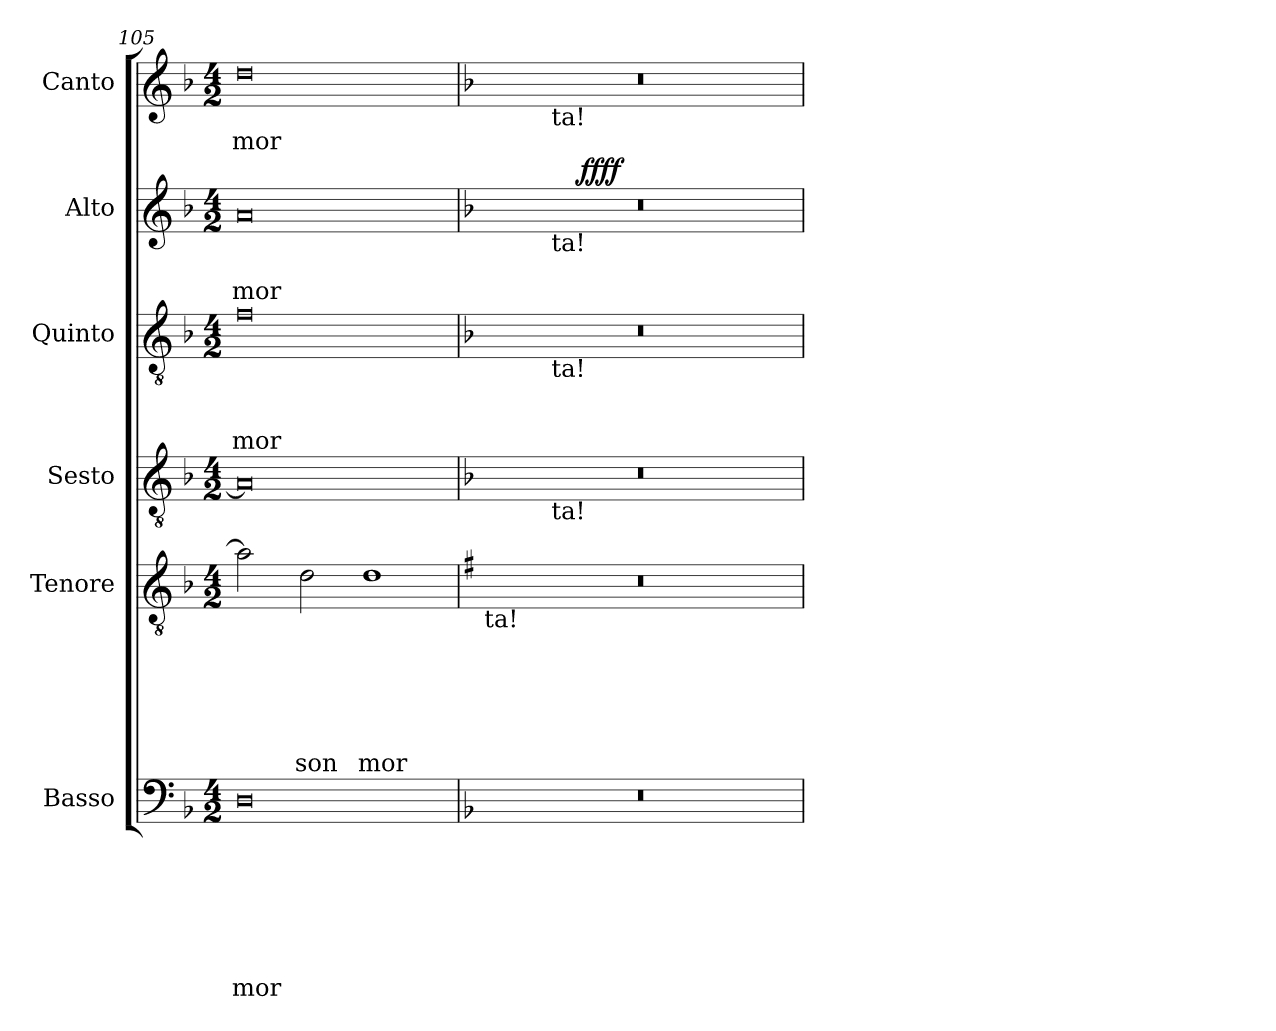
**kern	**text	**text	**text	**text	**text	**text	**text	**kern	**text	**text	**text	**text	**text	**text	**kern	**text	**kern	**text	**text	**text	**kern	**text	**text	**dynam	**kern	**text
*part6	*part6	*part6	*part6	*part6	*part6	*part6	*part6	*part5	*part5	*part5	*part5	*part5	*part5	*part5	*part4	*part4	*part3	*part3	*part3	*part3	*part2	*part2	*part2	*part2	*part1	*part1
*staff6	*staff6	*staff6	*staff6	*staff6	*staff6	*staff6	*staff6	*staff5	*staff5	*staff5	*staff5	*staff5	*staff5	*staff5	*staff4	*staff4	*staff3	*staff3	*staff3	*staff3	*staff2	*staff2	*staff2	*staff2	*staff1	*staff1
*I"Basso	*	*	*	*	*	*	*	*I"Tenore	*	*	*	*	*	*	*I"Sesto	*	*I"Quinto	*	*	*	*I"Alto	*	*	*	*I"Canto	*
*clefF4	*	*	*	*	*	*	*	*clefGv2	*	*	*	*	*	*	*clefGv2	*	*clefGv2	*	*	*	*clefG2	*	*	*	*clefG2	*
*ITrd-3c-5	*	*	*	*	*	*	*	*ITrd-3c-5	*	*	*	*	*	*	*	*	*ITrd-3c-5	*	*	*	*ITrd-3c-5	*	*	*	*ITrd-3c-5	*
*k[b-e-]	*	*	*	*	*	*	*	*k[b-e-]	*	*	*	*	*	*	*k[b-]	*	*k[b-e-]	*	*	*	*k[b-e-]	*	*	*	*k[b-e-]	*
*B-:	*	*	*	*	*	*	*	*B-:	*	*	*	*	*	*	*F:	*	*B-:	*	*	*	*B-:	*	*	*	*B-:	*
*M4/2	*	*	*	*	*	*	*	*M4/2	*	*	*	*	*	*	*M4/2	*	*M4/2	*	*	*	*M4/2	*	*	*	*M4/2	*
=105	=105	=105	=105	=105	=105	=105	=105	=105	=105	=105	=105	=105	=105	=105	=105	=105	=105	=105	=105	=105	=105	=105	=105	=105	=105	=105
!	!	!	!	!	!	!	!LO:LY:b	!	!	!	!	!	!	!	!	!	!	!	!	!LO:LY:b	!	!	!LO:LY:b	!	!	!LO:LY:b
0G	.	.	.	.	.	.	mor	2dd\]	.	.	.	.	.	.	0A]	.	0b-	.	.	mor-	0dd	.	mor	.	0gg	mor
!	!	!	!	!	!	!	!	!	!	!	!	!	!	!LO:LY:b	!	!	!	!	!	!	!	!	!	!	!	!
.	.	.	.	.	.	.	.	2g\	.	.	.	.	.	son	.	.	.	.	.	.	.	.	.	.	.	.
!	!	!	!	!	!	!	!	!	!	!	!	!	!	!LO:LY:b	!	!	!	!	!	!	!	!	!	!	!	!
.	.	.	.	.	.	.	.	1g	.	.	.	.	.	mor	.	.	.	.	.	.	.	.	.	.	.	.
=106	=106	=106	=106	=106	=106	=106	=106	=106	=106	=106	=106	=106	=106	=106	=106	=106	=106	=106	=106	=106	=106	=106	=106	=106	=106	=106
*	*	*	*	*	*	*	*	*k[]	*	*	*	*	*	*	*	*	*	*	*	*	*	*	*	*	*	*
*	*	*	*	*	*	*	*	*C:	*	*	*	*	*	*	*	*	*	*	*	*	*	*	*	*	*	*
*	*	*	*	*	*	*	*	*	*	*	*	*	*	*	*	*	*	*	*	*	*^	*	*	*	*	*
!	!	!	!	!	!	!	!	!LO:TX:b:t=ta!	!	!	!	!	!	!	!	!	!	!	!	!	!	!	!	!	!	!	!
*	*	*	*	*	*	*	*	*	*	*	*	*	*	*	*^	*	*^	*	*	*	*	*^	*	*	*	*^	*
0r	.	.	.	.	.	.	.	0r	.	.	.	.	.	.	0r	4ryy	.	0r	4ryy	.	.	.	0r	4ryy	4ryy	.	.	.	0r	4ryy	.
.	.	.	.	.	.	.	.	.	.	.	.	.	.	.	.	16ryy	.	.	16ryy	.	.	.	.	8ryy	16ryy	.	.	.	.	16ryy	.
.	.	.	.	.	.	.	.	.	.	.	.	.	.	.	.	64ryy	.	.	64ryy	.	.	.	.	.	64ryy	.	.	.	.	64ryy	.
!	!	!	!	!	!	!	!	!	!	!	!	!	!	!	!	!	!	!	!	!	!	!	!	!	!	!	!	!	!	!LO:TX:b:t=ta!	!
!	!	!	!	!	!	!	!	!	!	!	!	!	!	!	!	!	!	!	!	!	!	!	!	!	!LO:TX:b:t=ta!	!	!	!	!	!	!
!	!	!	!	!	!	!	!	!	!	!	!	!	!	!	!	!	!	!	!LO:TX:b:t=ta!	!	!	!	!	!	!	!	!	!	!	!	!
!	!	!	!	!	!	!	!	!	!	!	!	!	!	!	!	!LO:TX:b:t=ta!	!	!	!	!	!	!	!	!	!	!	!	!	!	!	!
.	.	.	.	.	.	.	.	.	.	.	.	.	.	.	.	1ryy	.	.	1ryy	.	.	.	.	.	1ryy	.	.	.	.	1ryy	.
.	.	.	.	.	.	.	.	.	.	.	.	.	.	.	.	.	.	.	.	.	.	.	.	32.ryy	.	.	.	.	.	.	.
!	!	!	!	!	!	!	!	!	!	!	!	!	!	!	!	!	!	!	!	!	!	!	!	!	!	!	!	!LO:DY:b	!	!	!
.	.	.	.	.	.	.	.	.	.	.	.	.	.	.	.	.	.	.	.	.	.	.	.	1ryy	.	.	.	ffff	.	.	.
.	.	.	.	.	.	.	.	.	.	.	.	.	.	.	.	2ryy	.	.	2ryy	.	.	.	.	.	2ryy	.	.	.	.	2ryy	.
.	.	.	.	.	.	.	.	.	.	.	.	.	.	.	.	.	.	.	.	.	.	.	.	2ryy	.	.	.	.	.	.	.
.	.	.	.	.	.	.	.	.	.	.	.	.	.	.	.	8ryy	.	.	8ryy	.	.	.	.	.	8ryy	.	.	.	.	8ryy	.
.	.	.	.	.	.	.	.	.	.	.	.	.	.	.	.	.	.	.	.	.	.	.	.	16ryy	.	.	.	.	.	.	.
.	.	.	.	.	.	.	.	.	.	.	.	.	.	.	.	32.ryy	.	.	32.ryy	.	.	.	.	.	32.ryy	.	.	.	.	32.ryy	.
.	.	.	.	.	.	.	.	.	.	.	.	.	.	.	.	.	.	.	.	.	.	.	.	64ryy	.	.	.	.	.	.	.
*	*	*	*	*	*	*	*	*	*	*	*	*	*	*	*v	*v	*	*	*	*	*	*	*v	*v	*v	*	*	*	*v	*v	*
*	*	*	*	*	*	*	*	*	*	*	*	*	*	*	*	*	*v	*v	*	*	*	*	*	*	*	*	*
=	=	=	=	=	=	=	=	=	=	=	=	=	=	=	=	=	=	=	=	=	=	=	=	=	=	=
*-	*-	*-	*-	*-	*-	*-	*-	*-	*-	*-	*-	*-	*-	*-	*-	*-	*-	*-	*-	*-	*-	*-	*-	*-	*-	*-
